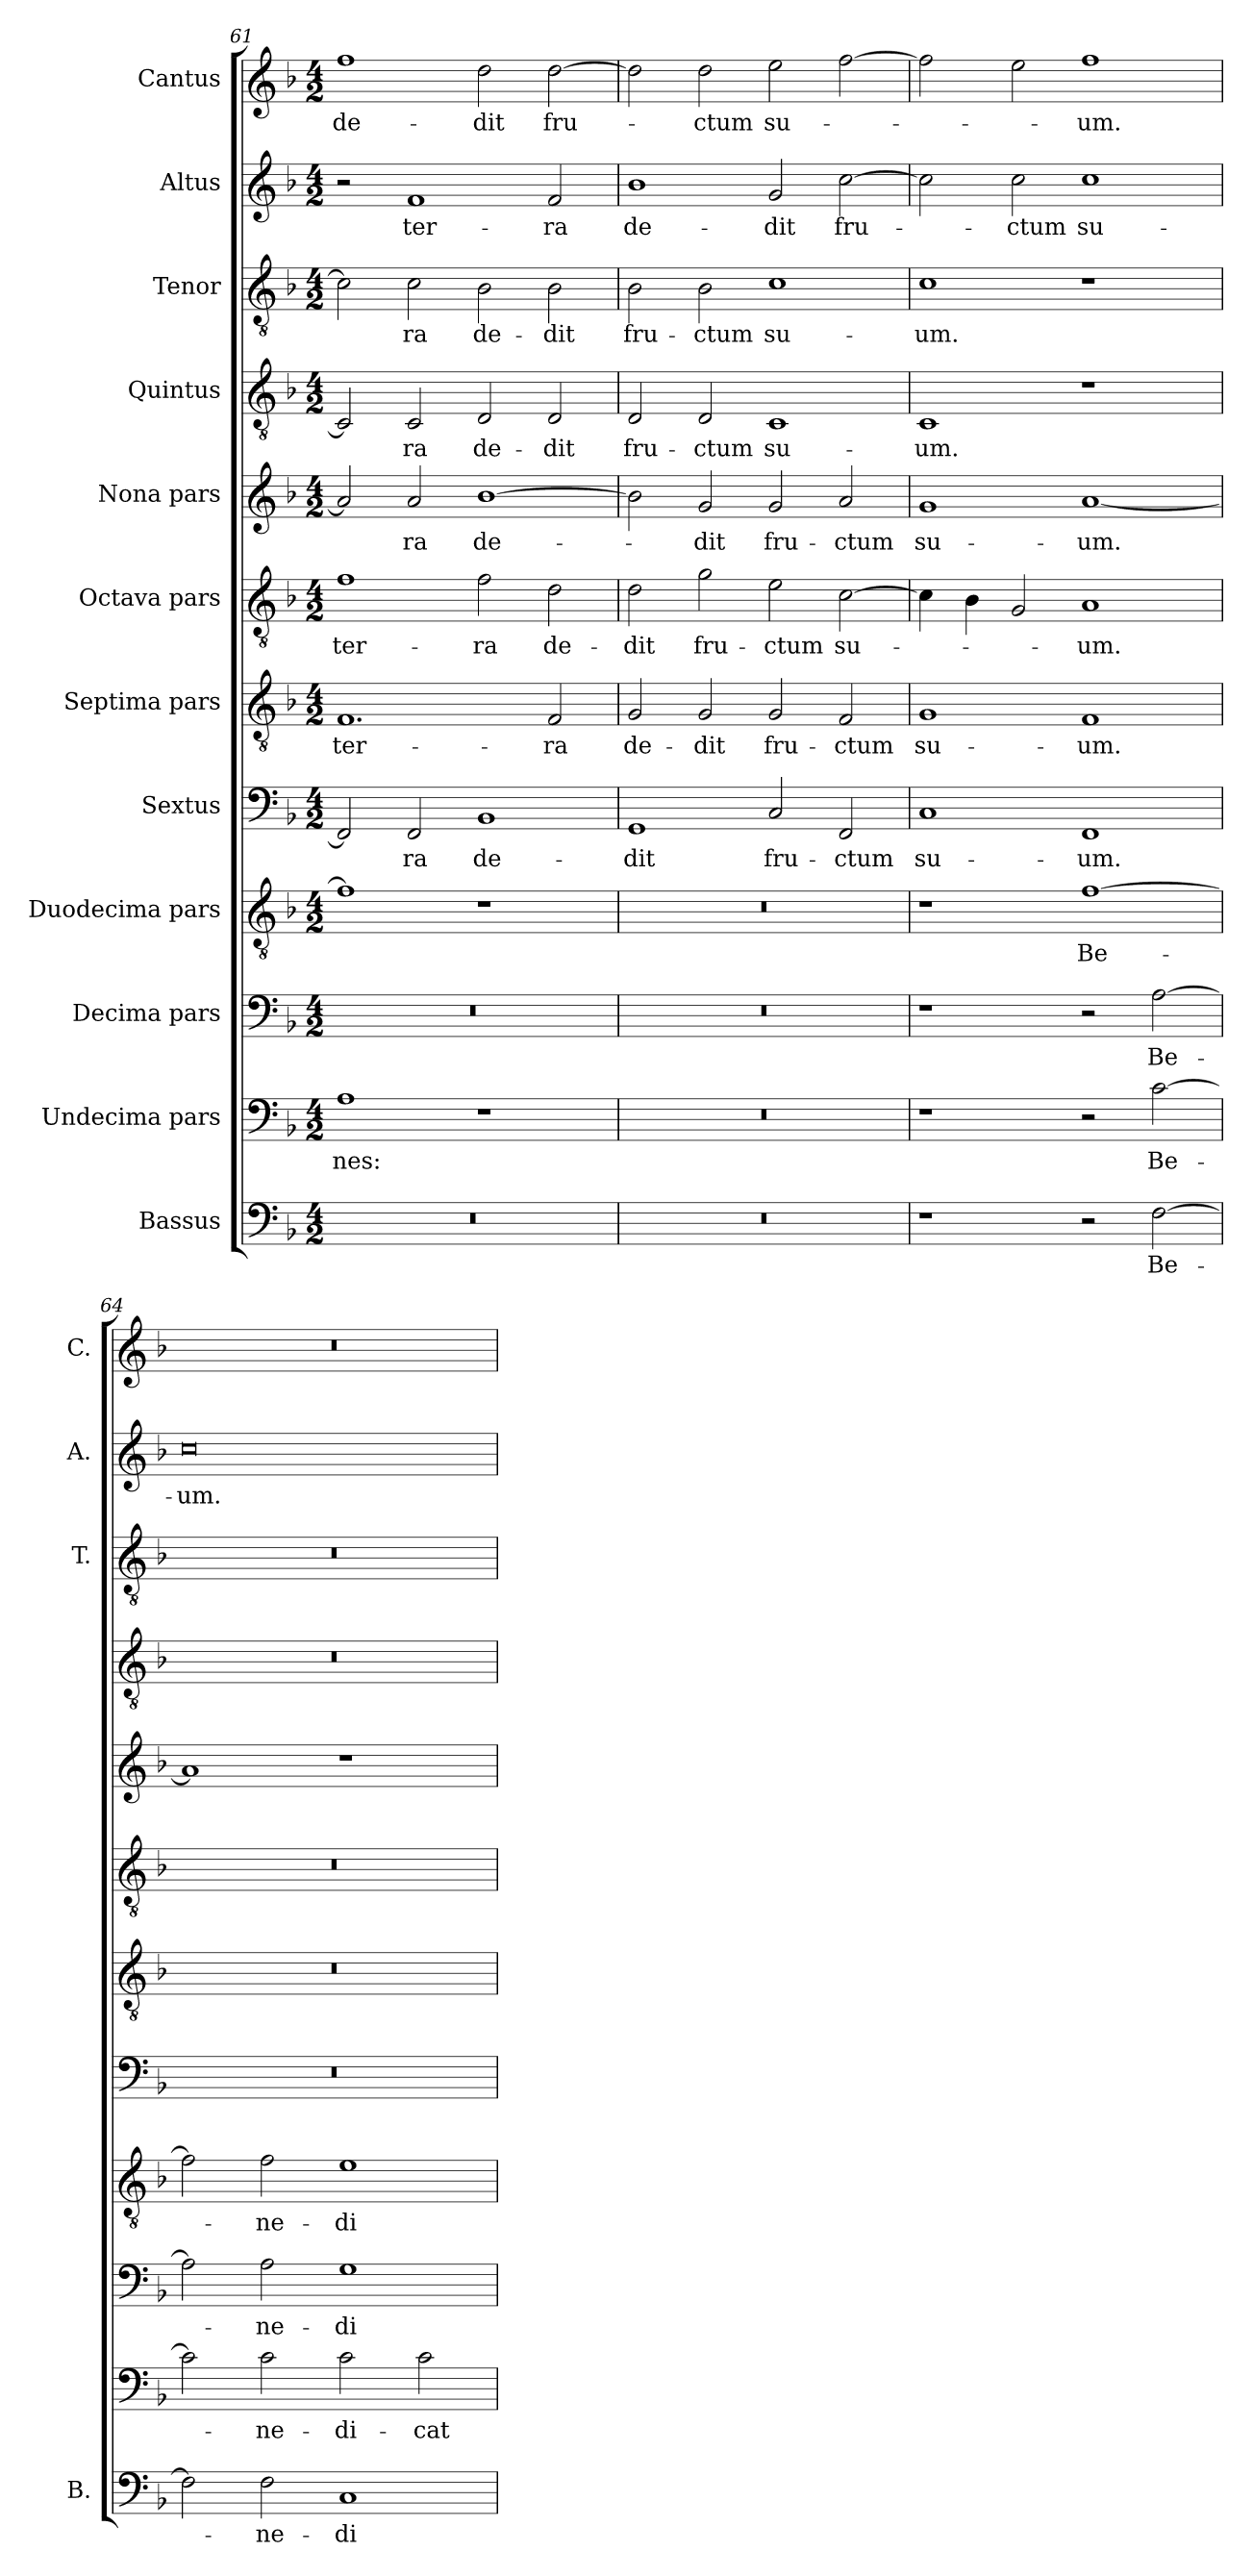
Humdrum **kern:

**kern	**text	**kern	**text	**kern	**text	**kern	**text	**kern	**text	**kern	**text	**kern	**text	**kern	**text	**kern	**text	**kern	**text	**kern	**text	**kern	**text
*part12	*part12	*part11	*part11	*part10	*part10	*part9	*part9	*part8	*part8	*part7	*part7	*part6	*part6	*part5	*part5	*part4	*part4	*part3	*part3	*part2	*part2	*part1	*part1
*staff12	*staff12	*staff11	*staff11	*staff10	*staff10	*staff9	*staff9	*staff8	*staff8	*staff7	*staff7	*staff6	*staff6	*staff5	*staff5	*staff4	*staff4	*staff3	*staff3	*staff2	*staff2	*staff1	*staff1
*I"Bassus	*	*I"Undecima pars	*	*I"Decima pars	*	*I"Duodecima pars	*	*I"Sextus	*	*I"Septima pars	*	*I"Octava pars	*	*I"Nona pars	*	*I"Quintus	*	*I"Tenor	*	*I"Altus	*	*I"Cantus	*
*I'B.	*	*	*	*	*	*	*	*	*	*	*	*	*	*	*	*	*	*I'T.	*	*I'A.	*	*I'C.	*
!!LO:PB:g=z
*clefF4	*	*clefF4	*	*clefF4	*	*clefGv2	*	*clefF4	*	*clefGv2	*	*clefGv2	*	*clefG2	*	*clefGv2	*	*clefGv2	*	*clefG2	*	*clefG2	*
*	*	*	*	*	*	*ITrd7c12	*	*	*	*ITrd7c12	*	*ITrd7c12	*	*	*	*ITrd7c12	*	*ITrd7c12	*	*	*	*	*
*k[b-]	*	*k[b-]	*	*k[b-]	*	*k[b-]	*	*k[b-]	*	*k[b-]	*	*k[b-]	*	*k[b-]	*	*k[b-]	*	*k[b-]	*	*k[b-]	*	*k[b-]	*
*F:	*	*F:	*	*F:	*	*F:	*	*F:	*	*F:	*	*F:	*	*F:	*	*F:	*	*F:	*	*F:	*	*F:	*
*M4/2	*	*M4/2	*	*M4/2	*	*M4/2	*	*M4/2	*	*M4/2	*	*M4/2	*	*M4/2	*	*M4/2	*	*M4/2	*	*M4/2	*	*M4/2	*
=61	=61	=61	=61	=61	=61	=61	=61	=61	=61	=61	=61	=61	=61	=61	=61	=61	=61	=61	=61	=61	=61	=61	=61
!LO:N:vis=1	!	!	!LO:LY:b	!LO:N:vis=1	!	!	!	!	!	!	!LO:LY:b	!	!LO:LY:b	!	!	!	!	!	!	!	!	!	!LO:LY:b
0r	.	1A	-nes:	0r	.	1F]	.	2FF/]	.	1.FF	ter-	1F	ter-	2a/]	.	2CC/]	.	2C\]	.	2r	.	1ff	de-
!	!	!	!	!	!	!	!	!	!LO:LY:b	!	!	!	!	!	!LO:LY:b	!	!LO:LY:b	!	!LO:LY:b	!	!LO:LY:b	!	!
.	.	.	.	.	.	.	.	2FF/	-ra	.	.	.	.	2a/	-ra	2CC/	-ra	2C\	-ra	1f	ter-	.	.
!	!	!	!	!	!	!	!	!	!LO:LY:b	!	!	!	!LO:LY:b	!	!LO:LY:b	!	!LO:LY:b	!	!LO:LY:b	!	!	!	!LO:LY:b
.	.	1r	.	.	.	1r	.	1BB-	de-	.	.	2F\	-ra	[>1b-	de-	2DD/	de-	2BB-\	de-	.	.	2dd\	-dit
!	!	!	!	!	!	!	!	!	!	!	!LO:LY:b	!	!LO:LY:b	!	!	!	!LO:LY:b	!	!LO:LY:b	!	!LO:LY:b	!	!LO:LY:b
.	.	.	.	.	.	.	.	.	.	2FF/	-ra	2D\	de-	.	.	2DD/	-dit	2BB-\	-dit	2f/	-ra	[>2dd\	fru-
=62	=62	=62	=62	=62	=62	=62	=62	=62	=62	=62	=62	=62	=62	=62	=62	=62	=62	=62	=62	=62	=62	=62	=62
!LO:N:vis=1	!	!LO:N:vis=1	!	!LO:N:vis=1	!	!LO:N:vis=1	!	!	!LO:LY:b	!	!LO:LY:b	!	!LO:LY:b	!	!	!	!LO:LY:b	!	!LO:LY:b	!	!LO:LY:b	!	!
0r	.	0r	.	0r	.	0r	.	1GG	-dit	2GG/	de-	2D\	-dit	2b-\]	.	2DD/	fru-	2BB-\	fru-	1b-	de-	2dd\]	.
!	!	!	!	!	!	!	!	!	!	!	!LO:LY:b	!	!LO:LY:b	!	!LO:LY:b	!	!LO:LY:b	!	!LO:LY:b	!	!	!	!LO:LY:b
.	.	.	.	.	.	.	.	.	.	2GG/	-dit	2G\	fru-	2g/	-dit	2DD/	-ctum	2BB-\	-ctum	.	.	2dd\	-ctum
!	!	!	!	!	!	!	!	!	!LO:LY:b	!	!LO:LY:b	!	!LO:LY:b	!	!LO:LY:b	!	!LO:LY:b	!	!LO:LY:b	!	!LO:LY:b	!	!LO:LY:b
.	.	.	.	.	.	.	.	2C/	fru-	2GG/	fru-	2E\	-ctum	2g/	fru-	1CC	su-	1C	su-	2g/	-dit	2ee\	su-
!	!	!	!	!	!	!	!	!	!LO:LY:b	!	!LO:LY:b	!	!LO:LY:b	!	!LO:LY:b	!	!	!	!	!	!LO:LY:b	!	!
.	.	.	.	.	.	.	.	2FF/	-ctum	2FF/	-ctum	[>2C\	su-	2a/	-ctum	.	.	.	.	[>2cc\	fru-	[>2ff\	.
=63	=63	=63	=63	=63	=63	=63	=63	=63	=63	=63	=63	=63	=63	=63	=63	=63	=63	=63	=63	=63	=63	=63	=63
!	!	!	!	!	!	!	!	!	!LO:LY:b	!	!LO:LY:b	!	!	!	!LO:LY:b	!	!LO:LY:b	!	!LO:LY:b	!	!	!	!
1r	.	1r	.	1r	.	1r	.	1C	su-	1GG	su-	4C\]	.	1g	su-	1CC	-um.	1C	-um.	2cc\]	.	2ff\]	.
.	.	.	.	.	.	.	.	.	.	.	.	4BB-\	.	.	.	.	.	.	.	.	.	.	.
!	!	!	!	!	!	!	!	!	!	!	!	!	!	!	!	!	!	!	!	!	!LO:LY:b	!	!
.	.	.	.	.	.	.	.	.	.	.	.	2GG/	.	.	.	.	.	.	.	2cc\	-ctum	2ee\	.
!	!	!	!	!	!	!	!LO:LY:b	!	!LO:LY:b	!	!LO:LY:b	!	!LO:LY:b	!	!LO:LY:b	!	!	!	!	!	!LO:LY:b	!	!LO:LY:b
2r	.	2r	.	2r	.	[>1F	Be-	1FF	-um.	1FF	-um.	1AA	-um.	[<1a	-um.	1r	.	1r	.	1cc	su-	1ff	-um.
!	!LO:LY:b	!	!LO:LY:b	!	!LO:LY:b	!	!	!	!	!	!	!	!	!	!	!	!	!	!	!	!	!	!
[>2F\	Be-	[>2c\	Be-	[>2A\	Be-	.	.	.	.	.	.	.	.	.	.	.	.	.	.	.	.	.	.
=64	=64	=64	=64	=64	=64	=64	=64	=64	=64	=64	=64	=64	=64	=64	=64	=64	=64	=64	=64	=64	=64	=64	=64
!	!	!	!	!	!	!	!	!LO:N:vis=1	!	!LO:N:vis=1	!	!LO:N:vis=1	!	!	!	!LO:N:vis=1	!	!LO:N:vis=1	!	!	!LO:LY:b	!LO:N:vis=1	!
2F\]	.	2c\]	.	2A\]	.	2F\]	.	0r	.	0r	.	0r	.	1a]	.	0r	.	0r	.	0cc	-um.	0r	.
!	!LO:LY:b	!	!LO:LY:b	!	!LO:LY:b	!	!LO:LY:b	!	!	!	!	!	!	!	!	!	!	!	!	!	!	!	!
2F\	-ne-	2c\	-ne-	2A\	-ne-	2F\	-ne-	.	.	.	.	.	.	.	.	.	.	.	.	.	.	.	.
!	!LO:LY:b	!	!LO:LY:b	!	!LO:LY:b	!	!LO:LY:b	!	!	!	!	!	!	!	!	!	!	!	!	!	!	!	!
1C	-di-	2c\	-di-	1G	-di-	1E	-di-	.	.	.	.	.	.	1r	.	.	.	.	.	.	.	.	.
!	!	!	!LO:LY:b	!	!	!	!	!	!	!	!	!	!	!	!	!	!	!	!	!	!	!	!
.	.	2c\	-cat	.	.	.	.	.	.	.	.	.	.	.	.	.	.	.	.	.	.	.	.
=	=	=	=	=	=	=	=	=	=	=	=	=	=	=	=	=	=	=	=	=	=	=	=
*-	*-	*-	*-	*-	*-	*-	*-	*-	*-	*-	*-	*-	*-	*-	*-	*-	*-	*-	*-	*-	*-	*-	*-
